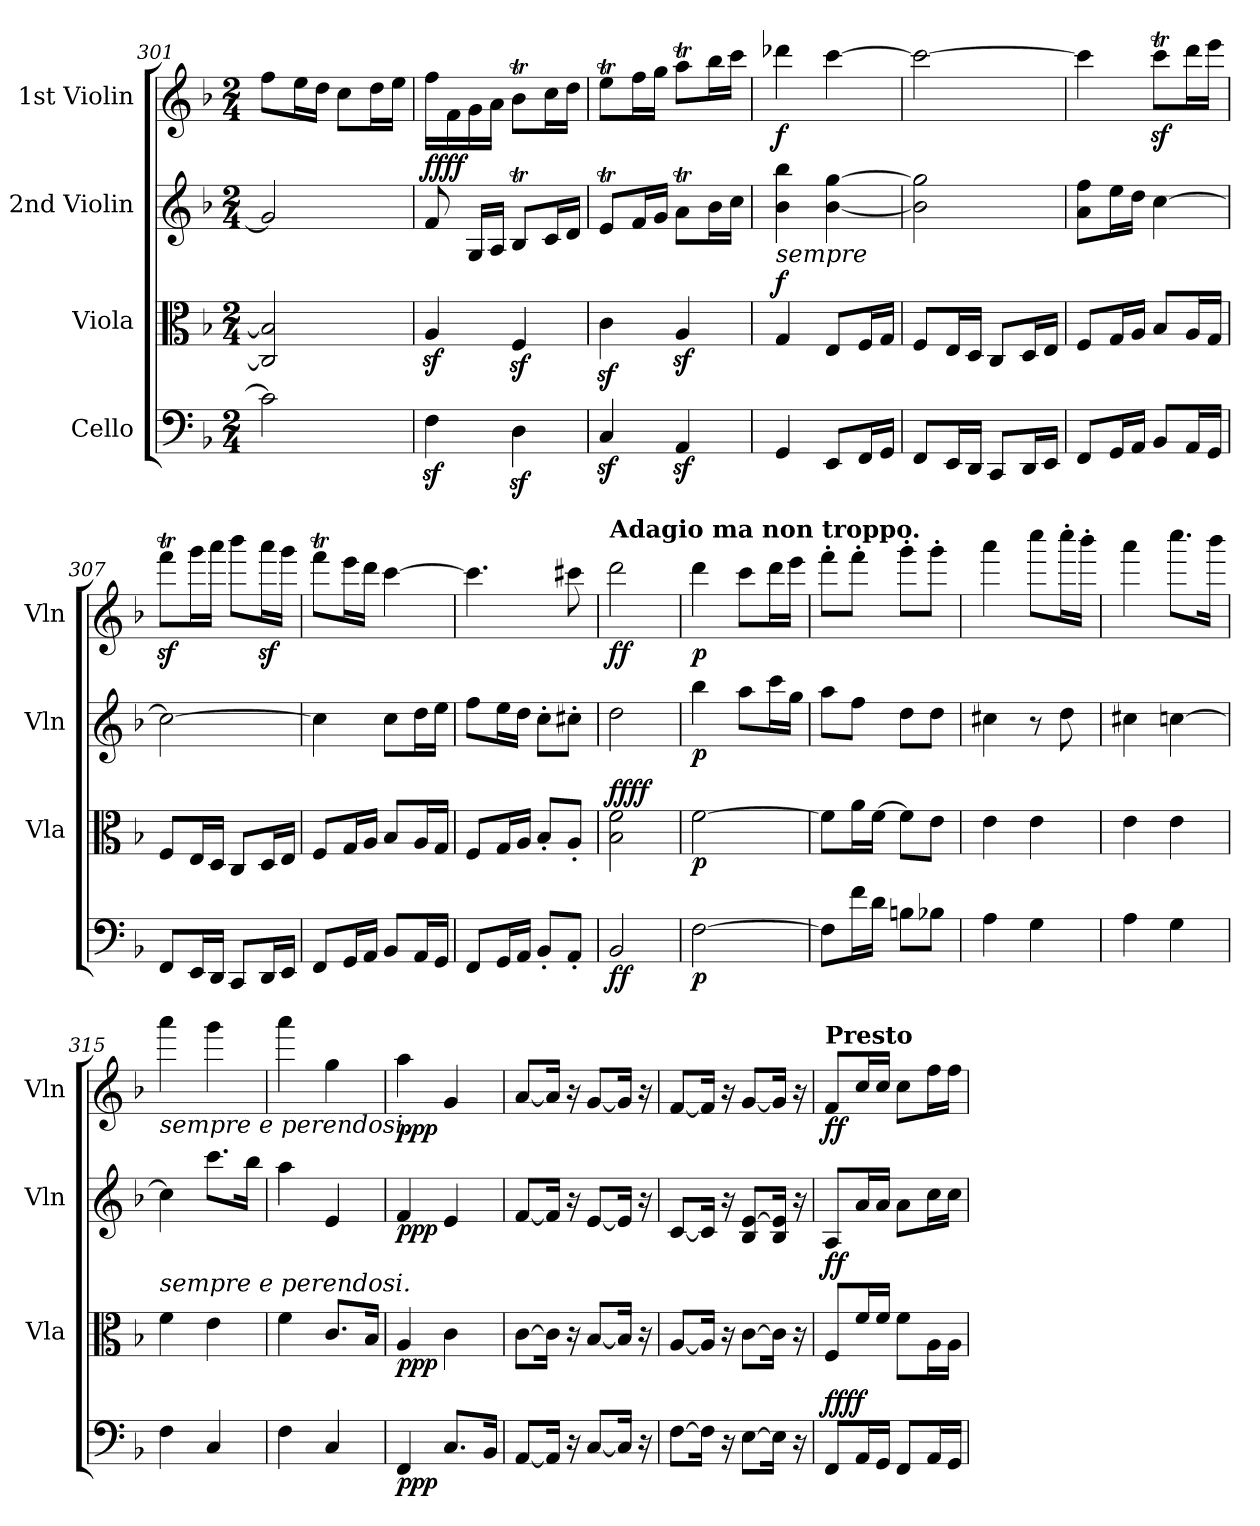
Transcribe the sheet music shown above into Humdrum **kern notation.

**kern	**dynam	**kern	**dynam	**kern	**dynam	**kern	**dynam
*part4	*part4	*part3	*part3	*part2	*part2	*part1	*part1
*staff4	*staff4	*staff3	*staff3	*staff2	*staff2	*staff1	*staff1
*I"Cello	*	*I"Viola	*	*I"2nd Violin	*	*I"1st Violin	*
*	*	*I'Vla	*	*I'Vln	*	*I'Vln	*
*clefF4	*	*clefC3	*	*clefG2	*	*clefG2	*
*k[b-]	*	*k[b-]	*	*k[b-]	*	*k[b-]	*
*F:	*	*F:	*	*F:	*	*F:	*
*M2/4	*	*M2/4	*	*M2/4	*	*M2/4	*
=301	=301	=301	=301	=301	=301	=301	=301
2c\]	.	2C/] 2B-/]	.	2g/]	.	8ff\L	.
.	.	.	.	.	.	16ee\L	.
.	.	.	.	.	.	16dd\JJ	.
.	.	.	.	.	.	8cc\L	.
.	.	.	.	.	.	16dd\L	.
.	.	.	.	.	.	16ee\JJ	.
=302	=302	=302	=302	=302	=302	=302	=302
!	!	!	!	!	!LO:DY:b	!	!
!	!	!	!	!	!LO:DY:n=1:a	!	!
4Fz<\	.	4Az</	.	8f/	ff ff	16ff\LL	.
.	.	.	.	.	.	16f\	.
.	.	.	.	16G/LL	.	16g\	.
.	.	.	.	16A/JJ	.	16a\JJ	.
4Dz<\	.	4Fz</	.	8B-T/L	.	8b-T\L	.
.	.	.	.	16c/L	.	16cc\L	.
.	.	.	.	16d/JJ	.	16dd\JJ	.
=303	=303	=303	=303	=303	=303	=303	=303
4Cz</	.	4cz<\	.	8et/L	.	8eet\L	.
.	.	.	.	16f/L	.	16ff\L	.
.	.	.	.	16g/JJ	.	16gg\JJ	.
4AAz</	.	4Az</	.	8at\L	.	8aat\L	.
.	.	.	.	16b-\L	.	16bb-\L	.
.	.	.	.	16cc\JJ	.	16ccc\JJ	.
=304	=304	=304	=304	=304	=304	=304	=304
!	!	!	!	!LO:TX:b:i:t=sempre	!	!	!
!	!	!	!LO:DY:a	!	!	!	!LO:DY:b
4GG/	.	4G/	f	4b-\ 4bb-\	.	4ddd-X\	f
8EE/L	.	8E/L	.	[4b-\ [4gg\	.	[4ccc\	.
16FF/L	.	16F/L	.	.	.	.	.
16GG/JJ	.	16G/JJ	.	.	.	.	.
!!LO:LB:g=z
=305	=305	=305	=305	=305	=305	=305	=305
8FF/L	.	8F/L	.	2b-\] 2gg\]	.	2ccc\_	.
16EE/L	.	16E/L	.	.	.	.	.
16DD/JJ	.	16D/JJ	.	.	.	.	.
8CC/L	.	8C/L	.	.	.	.	.
16DD/L	.	16D/L	.	.	.	.	.
16EE/JJ	.	16E/JJ	.	.	.	.	.
=306	=306	=306	=306	=306	=306	=306	=306
8FF/L	.	8F/L	.	8a\ 8ff\L	.	4ccc\]	.
16GG/L	.	16G/L	.	16ee\L	.	.	.
16AA/JJ	.	16A/JJ	.	16dd\JJ	.	.	.
8BB-/L	.	8B-/L	.	[4cc\	.	8cccz<T\L	.
16AA/L	.	16A/L	.	.	.	16ddd\L	.
16GG/JJ	.	16G/JJ	.	.	.	16eee\JJ	.
=307	=307	=307	=307	=307	=307	=307	=307
8FF/L	.	8F/L	.	2cc\_	.	8fffz<T\L	.
16EE/L	.	16E/L	.	.	.	16ggg\L	.
16DD/JJ	.	16D/JJ	.	.	.	16aaa\JJ	.
8CC/L	.	8C/L	.	.	.	8bbb-\L	.
16DD/L	.	16D/L	.	.	.	16aaaz<\L	.
16EE/JJ	.	16E/JJ	.	.	.	16ggg\JJ	.
!!LO:LB:g=z
=308	=308	=308	=308	=308	=308	=308	=308
8FF/L	.	8F/L	.	4cc\]	.	8fffT\L	.
16GG/L	.	16G/L	.	.	.	16eee\L	.
16AA/JJ	.	16A/JJ	.	.	.	16ddd\JJ	.
8BB-/L	.	8B-/L	.	8cc\L	.	[4ccc\	.
16AA/L	.	16A/L	.	16dd\L	.	.	.
16GG/JJ	.	16G/JJ	.	16ee\JJ	.	.	.
=309	=309	=309	=309	=309	=309	=309	=309
8FF/L	.	8F/L	.	8ff\L	.	4.ccc\]	.
16GG/L	.	16G/L	.	16ee\L	.	.	.
16AA/JJ	.	16A/JJ	.	16dd\JJ	.	.	.
8BB-'/L	.	8B-'/L	.	8cc'\L	.	.	.
8AA'/J	.	8A'/J	.	8cc#X'\J	.	8ccc#X\	.
=310	=310	=310	=310	=310	=310	=310	=310
!	!	!	!	!	!	!LO:TX:a:B:t=Adagio ma non troppo.	!
!	!LO:DY:b	!	!LO:DY:b	!	!	!	!
!	!	!	!LO:DY:n=1:a	!	!	!	!LO:DY:b
2BB-/	ff	2B-\ 2f\	ff ff	2dd\	.	2ddd\	ff
=311	=311	=311	=311	=311	=311	=311	=311
!	!LO:DY:b	!	!LO:DY:b	!	!LO:DY:b	!	!LO:DY:b
[2F\	p	[2f\	p	4bb-\	p	4ddd\	p
.	.	.	.	8aa\L	.	8ccc\L	.
.	.	.	.	16ccc\L	.	16ddd\L	.
.	.	.	.	16gg\JJ	.	16eee\JJ	.
=312	=312	=312	=312	=312	=312	=312	=312
8F\L]	.	8f\L]	.	8aa\L	.	8fff'\L	.
16f\L	.	16a\L	.	8ff\J	.	8fff'\J	.
16d\JJ	.	[16f\JJ	.	.	.	.	.
8Bn\L	.	8f\L]	.	8dd\L	.	8ggg'\L	.
8B-X\J	.	8e\J	.	8dd\J	.	8ggg'\J	.
=313	=313	=313	=313	=313	=313	=313	=313
4A\	.	4e\	.	4cc#X\	.	4aaa\	.
4G\	.	4e\	.	8r	.	8cccc\L	.
.	.	.	.	8dd\	.	16cccc'\L	.
.	.	.	.	.	.	16bbb-'\JJ	.
!!LO:PB:g=z
=314	=314	=314	=314	=314	=314	=314	=314
4A\	.	4e\	.	4cc#X\	.	4aaa\	.
4G\	.	4e\	.	[4ccn\	.	8.cccc\L	.
.	.	.	.	.	.	16bbb-\Jk	.
=315	=315	=315	=315	=315	=315	=315	=315
!	!	!	!	!	!	!LO:TX:b:i:t=sempre e perendosi.	!
!	!	!LO:TX:a:i:t=sempre e perendosi.	!	!	!	!	!
4F\	.	4f\	.	4cc\]	.	4aaa\	.
4C/	.	4e\	.	8.ccc\L	.	4ggg\	.
.	.	.	.	16bb-\Jk	.	.	.
=316	=316	=316	=316	=316	=316	=316	=316
4F\	.	4f\	.	4aa\	.	4aaa\	.
4C/	.	8.c/L	.	4e/	.	4gg\	.
.	.	16B-/Jk	.	.	.	.	.
=317	=317	=317	=317	=317	=317	=317	=317
!	!LO:DY:b	!	!LO:DY:b	!	!LO:DY:b	!	!LO:DY:b
4FF/	ppp	4A/	ppp	4f/	ppp	4aa\	ppp
8.C/L	.	4c\	.	4e/	.	4g/	.
16BB-/Jk	.	.	.	.	.	.	.
=318	=318	=318	=318	=318	=318	=318	=318
[8AA/L	.	[8c\L	.	[8f/L	.	[8a/L	.
16AA/Jk]	.	16c\Jk]	.	16f/Jk]	.	16a/Jk]	.
16r	.	16r	.	16r	.	16r	.
[8C/L	.	[8B-/L	.	[8e/L	.	[8g/L	.
16C/Jk]	.	16B-/Jk]	.	16e/Jk]	.	16g/Jk]	.
16r	.	16r	.	16r	.	16r	.
!!LO:LB:g=z
=319	=319	=319	=319	=319	=319	=319	=319
[8F\L	.	[8A/L	.	[8c/L	.	[8f/L	.
16F\Jk]	.	16A/Jk]	.	16c/Jk]	.	16f/Jk]	.
16r	.	16r	.	16r	.	16r	.
[8E\L	.	[8c\L	.	8B-/ [8e/L	.	[8g/L	.
16E\Jk]	.	16c\Jk]	.	16B-/ 16e/]Jk	.	16g/Jk]	.
16r	.	16r	.	16r	.	16r	.
=320	=320	=320	=320	=320	=320	=320	=320
!	!	!	!	!	!	!LO:TX:a:B:t=Presto	!
!	!LO:DY:a	!	!	!	!	!	!
!	!LO:DY:n=1:b	!	!LO:DY:a	!	!	!	!LO:DY:b
8FF/L	ff ff	8F/L	ff	8A/L	.	8f/L	ff
16AA/L	.	16f/L	.	16a/L	.	16cc/L	.
16GG/JJ	.	16f/JJ	.	16a/JJ	.	16cc/JJ	.
8FF/L	.	8f\L	.	8a\L	.	8cc\L	.
16AA/L	.	16A\L	.	16cc\L	.	16ff\L	.
16GG/JJ	.	16A\JJ	.	16cc\JJ	.	16ff\JJ	.
=	=	=	=	=	=	=	=
*-	*-	*-	*-	*-	*-	*-	*-
